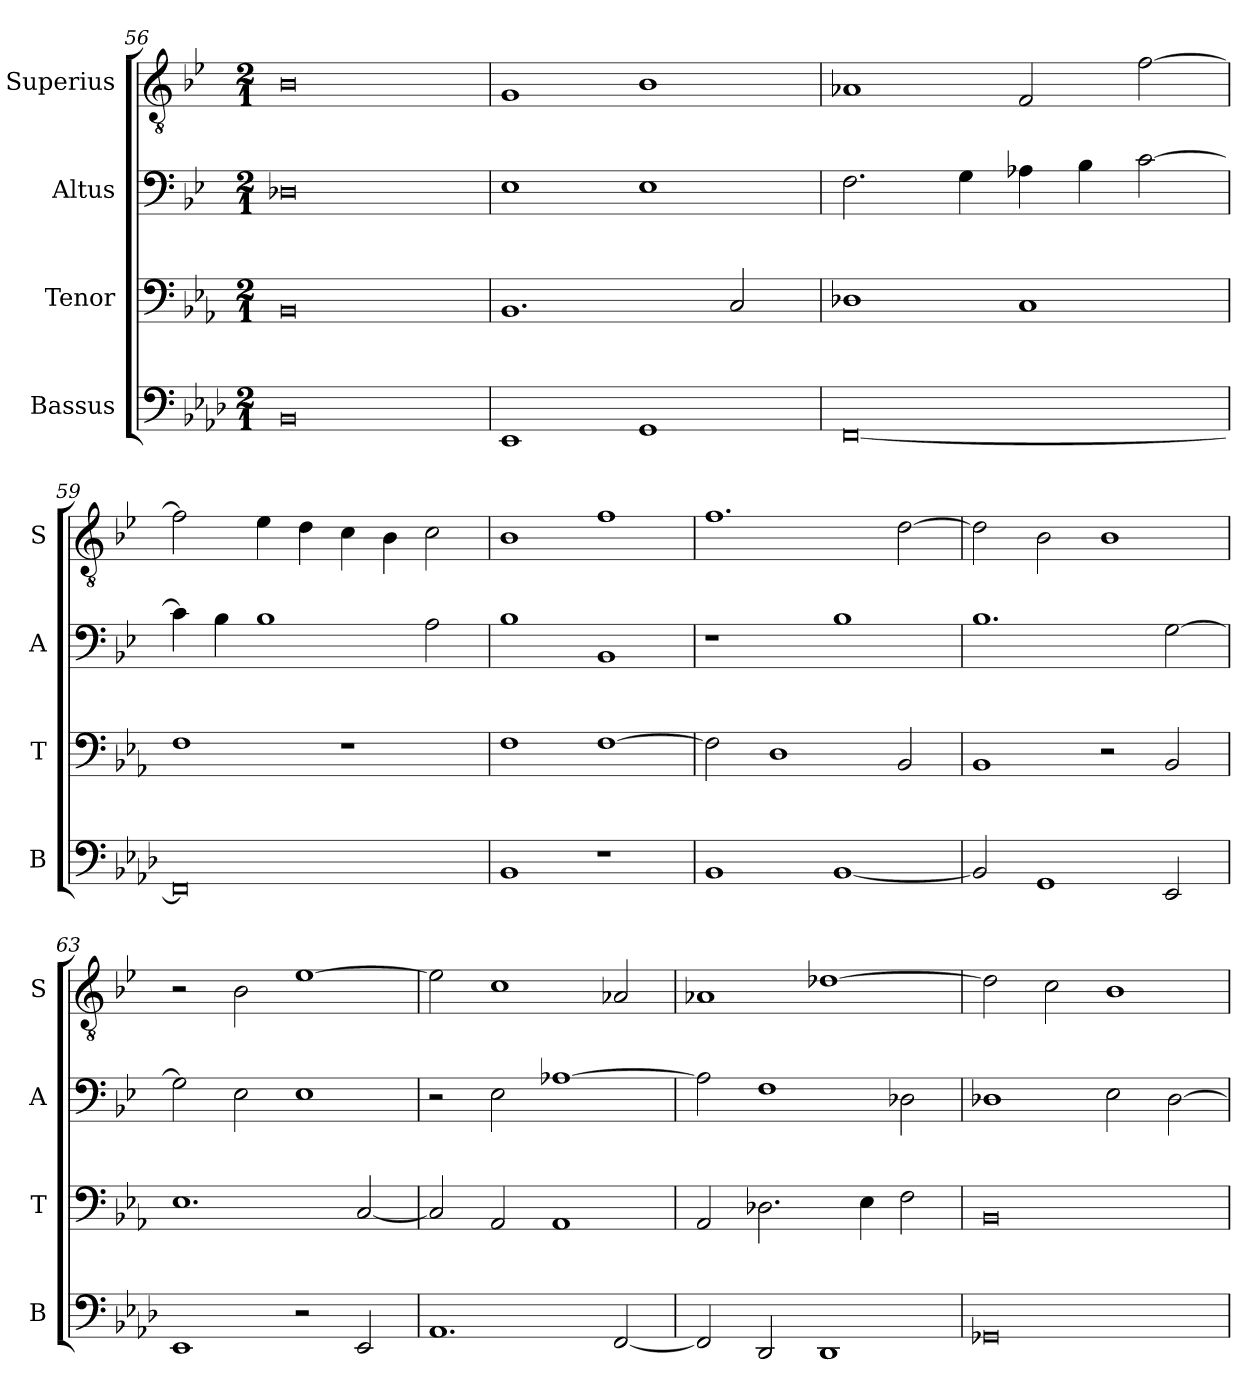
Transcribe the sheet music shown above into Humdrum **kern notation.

**kern	**kern	**kern	**kern
*part4	*part3	*part2	*part1
*staff4	*staff3	*staff2	*staff1
*I"Bassus	*I"Tenor	*I"Altus	*I"Superius
*I'B	*I'T	*I'A	*I'S
*clefF4	*clefF4	*clefF4	*clefGv2
*k[b-e-a-d-]	*k[b-e-a-]	*k[b-e-]	*k[b-e-]
*M2/1	*M2/1	*M2/1	*M2/1
=56	=56	=56	=56
0BB-	0BB-	0D-X	0B-
=57	=57	=57	=57
1EE-	1.BB-	1E-	1G
1GG	.	1E-	1B-
.	2C/	.	.
=58	=58	=58	=58
[0FF	1D-X	2.F\	1A-X
.	.	4G\	.
.	1C	4A-X\	2F/
.	.	4B-\	.
.	.	[2c\	[2f\
=59	=59	=59	=59
0FF]	1F	4c\]	2f\]
.	.	4B-\	.
.	.	1B-	4e-\
.	.	.	4d\
.	1r	.	4c\
.	.	.	4B-\
.	.	2A\	2c\
=60	=60	=60	=60
1BB-	1F	1B-	1B-
1r	[1F	1BB-	1f
=61	=61	=61	=61
1BB-	2F\]	1r	1.f
.	1D	.	.
[1BB-	.	1B-	.
.	2BB-/	.	[2d\
=62	=62	=62	=62
2BB-/]	1BB-	1.B-	2d\]
1GG	.	.	2B-\
.	2r	.	1B-
2EE-/	2BB-/	[2G\	.
=63	=63	=63	=63
1EE-	1.E-	2G\]	2r
.	.	2E-\	2B-\
2r	.	1E-	[1e-
2EE-/	[2C/	.	.
=64	=64	=64	=64
1.AA-	2C/]	2r	2e-\]
.	2AA-/	2E-\	1c
.	1AA-	[1A-X	.
[2FF/	.	.	2A-X/
=65	=65	=65	=65
2FF/]	2AA-/	2A-\]	1A-X
2DD-/	2.D-X\	1F	.
1DD-	.	.	[1d-X
.	4E-\	.	.
.	2F\	2D-X\	.
=66	=66	=66	=66
0GG-X	0BB-	1D-X	2d-\]
.	.	.	2c\
.	.	2E-\	1B-
.	.	[2D-\	.
=	=	=	=
*-	*-	*-	*-
